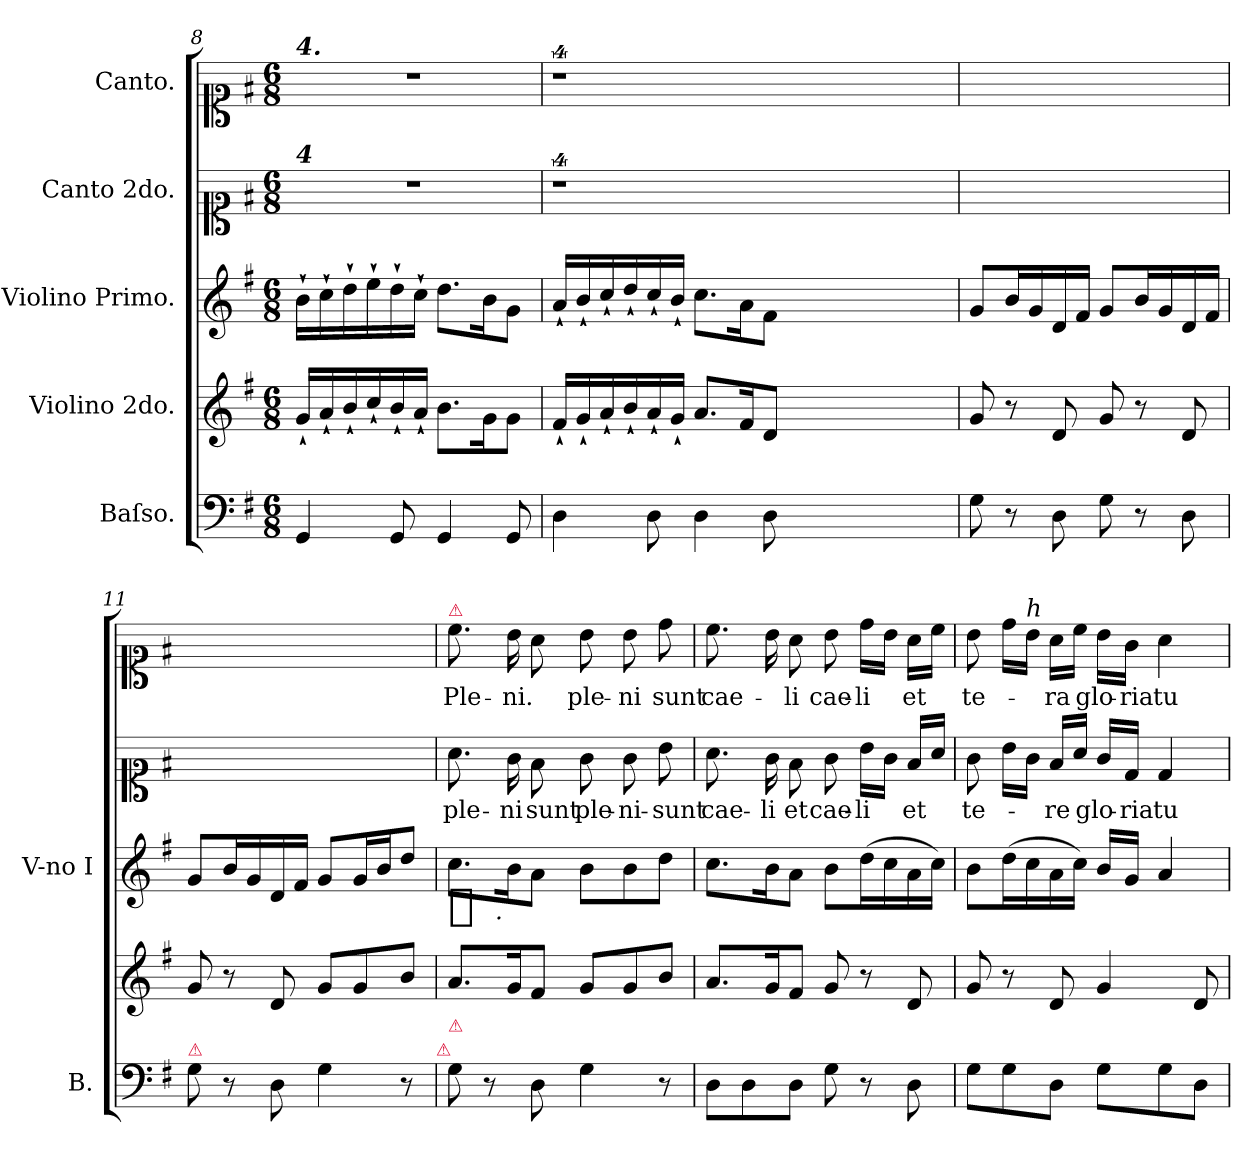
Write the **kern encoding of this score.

**kern	**kern	**kern	**dynam	**kern	**text	**kern	**text
*part5	*part4	*part3	*part3	*part2	*part2	*part1	*part1
*staff5	*staff4	*staff3	*staff3	*staff2	*staff2	*staff1	*staff1
*I"Baſso.	*I"Violino 2do.	*I"Violino Primo.	*	*I"Canto 2do.	*	*I"Canto.	*
*I'B.	*	*I'V-no I	*	*	*	*	*
*clefF4	*clefG2	*clefG2	*	*clefC1	*	*clefC1	*
*k[f#]	*k[f#]	*k[f#]	*	*k[f#]	*	*k[f#]	*
*	*	*	*	*G:	*	*G:	*
*M6/8	*M6/8	*M6/8	*	*M6/8	*	*M6/8	*
=8	=8	=8	=8	=8	=8	=8	=8
!	!	!	!	!	!	!LO:TX:a:Bi:t=4.	!
!	!	!	!	!LO:TX:a:Bi:t=4	!	!	!
4GG/	16g`</LL	16b`>\LL	.	2.r	.	2.r	.
.	16a`</	16cc`>\	.	.	.	.	.
.	16b`</	16dd`>\	.	.	.	.	.
.	16cc`</	16ee`>\	.	.	.	.	.
8GG/	16b`</	16dd`>\	.	.	.	.	.
.	16a`</JJ	16cc`>\JJ	.	.	.	.	.
4GG/	8.b\L	8.dd\L	.	.	.	.	.
.	16g\K	16b\K	.	.	.	.	.
8GG/	8g\J	8g\J	.	.	.	.	.
=9	=9	=9	=9	=9	=9	=9	=9
4D\	16f#`</LL	16a`</LL	.	4%9r	.	4%9r	.
.	16g`</	16b`</	.	.	.	.	.
.	16a`</	16cc`</	.	.	.	.	.
.	16b`</	16dd`</	.	.	.	.	.
8D\	16a`</	16cc`</	.	.	.	.	.
.	16g`</JJ	16b`</JJ	.	.	.	.	.
4D\	8.a/L	8.cc\L	.	.	.	.	.
.	16f#/K	16a\K	.	.	.	.	.
8D\	8d/J	8f#\J	.	.	.	.	.
1.ryy	1.ryy	1.ryy	.	.	.	.	.
=10	=10	=10	=10	=10	=10	=10	=10
8G\	8g/	8g/L	.	2.ryy	.	2.ryy	.
8r	8r	16b/L	.	.	.	.	.
.	.	16g/	.	.	.	.	.
8D\	8d/	16d/	.	.	.	.	.
.	.	16f#/JJ	.	.	.	.	.
8G\	8g/	8g/L	.	.	.	.	.
8r	8r	16b/L	.	.	.	.	.
.	.	16g/	.	.	.	.	.
8D\	8d/	16d/	.	.	.	.	.
.	.	16f#/JJ	.	.	.	.	.
=11	=11	=11	=11	=11	=11	=11	=11
!LO:TX:a:color=crimson:t=⚠	!	!	!	!	!	!	!
8G\	8g/	8g/L	.	2.ryy	.	2.ryy	.
8r	8r	16b/L	.	.	.	.	.
.	.	16g/	.	.	.	.	.
8D\	8d/	16d/	.	.	.	.	.
.	.	16f#/JJ	.	.	.	.	.
4G\	8g/L	8g/L	.	.	.	.	.
.	8g/	16g/L	.	.	.	.	.
.	.	16b/J	.	.	.	.	.
8r	8b/J	8dd/J	.	.	.	.	.
!LO:TX:a:color=crimson:t=⚠	!	!	!	!	!	!	!
=12	=12	=12	=12	=12	=12	=12	=12
!	!	!	!	!	!	!LO:TX:a:color=crimson:t=⚠	!
!LO:TX:a:color=crimson:t=⚠	!	!	!	!	!	!	!
!	!	!	!LO:DY:b:t=%s .	!	!	!	!
8G\	8.a/L	8.cc\L	p	8.a\	ple-	8.cc\	Ple-
8r	.	.	.	.	.	.	.
.	16g/K	16b\K	.	16g\	-ni	16b\	-ni.
8D\	8f#/J	8a\J	.	8f#\	sunt	8a\	.
!	!	!	!	!	!LO:LY:i	!	!
4G\	8g/L	8b\L	.	8g\	ple-	8b\	ple-
!	!	!	!	!	!LO:LY:i	!	!
.	8g/	8b\	.	8g\	-ni-	8b\	-ni
!	!	!	!	!	!LO:LY:i	!	!
8r	8b/J	8dd\J	.	8b\	-sunt	8dd\	sunt
=13	=13	=13	=13	=13	=13	=13	=13
8D\L	8.a/L	8.cc\L	.	8.a\	cae-	8.cc\	cae-
8D\	.	.	.	.	.	.	.
.	16g/K	16b\K	.	16g\	-li	16b\	.
8D\J	8f#/J	8a\J	.	8f#\	et	8a\	-li
8G\	8g/	8b\L	.	8g\	cae-	8b\	cae-
8r	8r	(>16dd\L	.	16b\LL	-li	16dd\LL	-li
.	.	16cc\	.	16g\JJ	.	16b\JJ	.
8D\	8d/	16a\	.	16f#/LL	et	16a\LL	et
.	.	16cc\JJ)	.	16a/JJ	.	16cc\JJ	.
=14	=14	=14	=14	=14	=14	=14	=14
8G\L	8g/	8b\L	.	8g\	te-	8b\	te-
8G\	8r	(>16dd\L	.	16b\LL	.	16dd\LL	.
!	!	!	!	!	!	!LO:TX:a:i:t=h	!
.	.	16cc\	.	16g\JJ	.	16b\JJ	.
8D\J	8d/	16a\	.	16f#/LL	-re	16a\LL	-ra
.	.	16cc\JJ)	.	16a/JJ	.	16cc\JJ	.
8G\L	4g/	16b/LL	.	16g/LL	glo-	16b\LL	glo-
.	.	16g/JJ	.	16d/JJ	-ria	16g\JJ	-ria
8G\	.	4a/	.	4d/	tu-	4a\	tu-
8D\J	8d/	.	.	.	.	.	.
=	=	=	=	=	=	=	=
*-	*-	*-	*-	*-	*-	*-	*-
